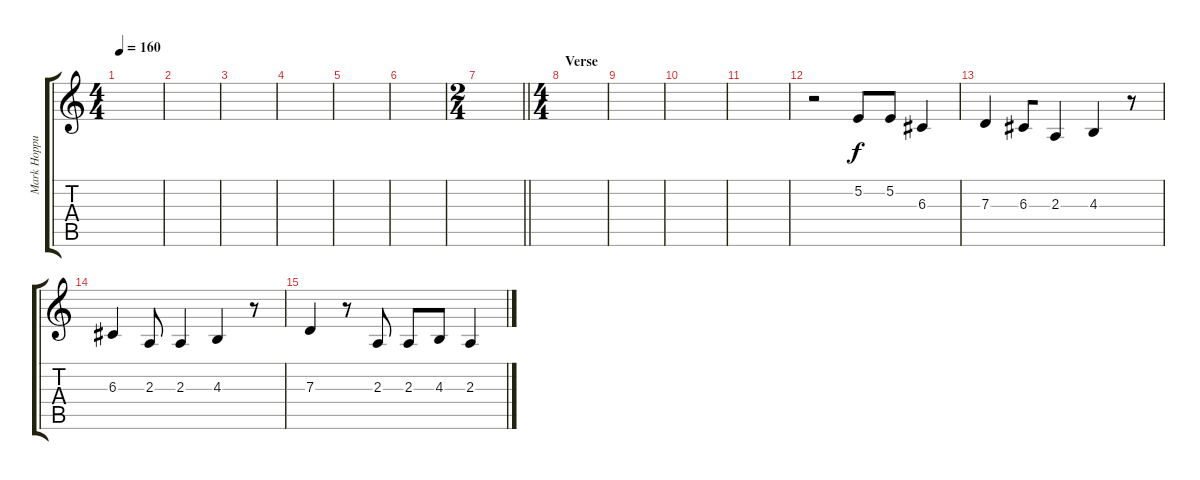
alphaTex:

\track ("Mark Hoppus - Bass" "Mark Hoppu") {instrument altosax}
\staff {score tabs}
\tuning (E4 B3 G3 D3 A2 E2) {hide}
\ts (4 4)
\tempo 160
\clef g2
\ks c
|
|
|
|
|
|
\ts (2 4)
\barLineRight lightlight
|
\ts (4 4)
\section ("" "Verse")
|
|
|
|
r.2{beam merge} 5.2.8 5.2.8 6.3.4 |
7.3.4 6.3.8{beam merge} 2.3.4 4.3.4{beam merge} r.8 |
6.3.4 2.3.8 2.3.4 4.3.4 r.8 |
7.3.4 r.8 2.3.8 2.3.8{beam merge} 4.3.8{beam merge} 2.3.4
